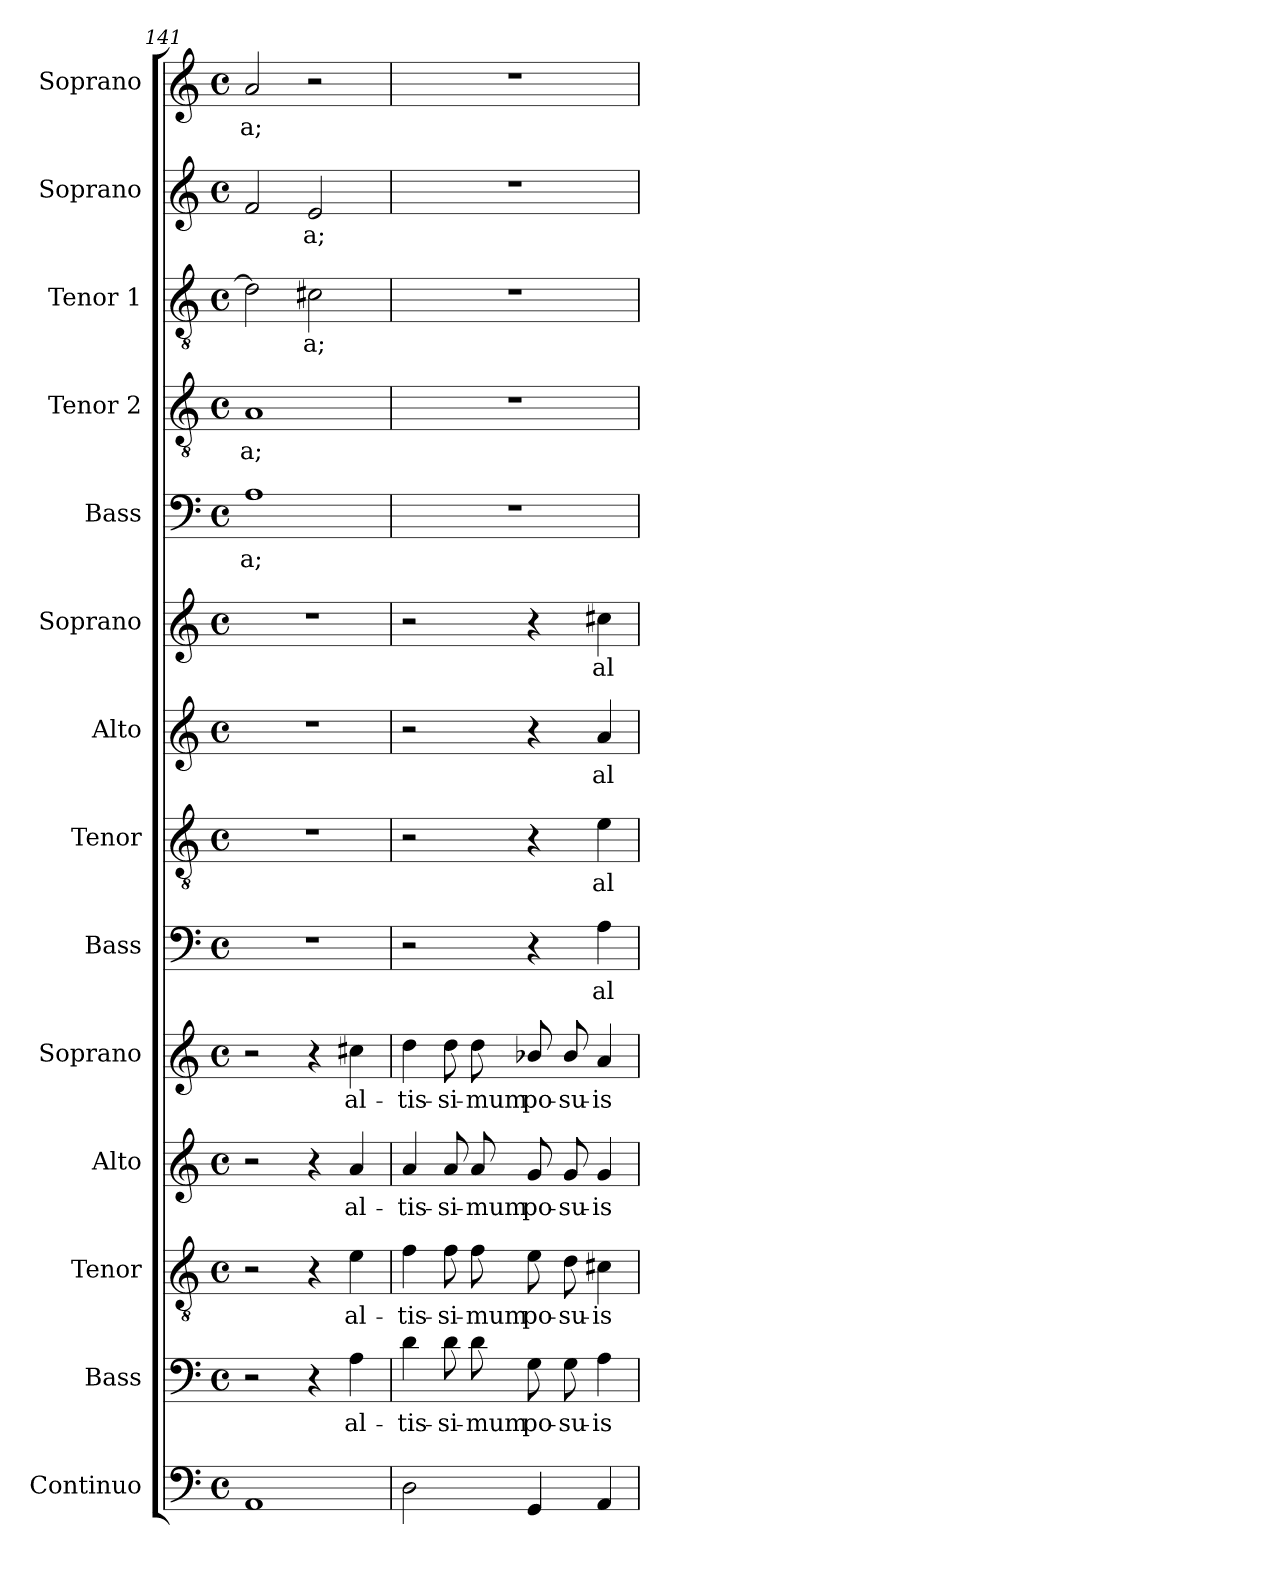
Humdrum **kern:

**kern	**kern	**text	**kern	**text	**kern	**text	**kern	**text	**kern	**text	**kern	**text	**kern	**text	**kern	**text	**kern	**text	**kern	**text	**kern	**text	**kern	**text	**kern	**text
*part14	*part13	*part13	*part12	*part12	*part11	*part11	*part10	*part10	*part9	*part9	*part8	*part8	*part7	*part7	*part6	*part6	*part5	*part5	*part4	*part4	*part3	*part3	*part2	*part2	*part1	*part1
*staff14	*staff13	*staff13	*staff12	*staff12	*staff11	*staff11	*staff10	*staff10	*staff9	*staff9	*staff8	*staff8	*staff7	*staff7	*staff6	*staff6	*staff5	*staff5	*staff4	*staff4	*staff3	*staff3	*staff2	*staff2	*staff1	*staff1
*I"Continuo	*I"Bass	*	*I"Tenor	*	*I"Alto	*	*I"Soprano	*	*I"Bass	*	*I"Tenor	*	*I"Alto	*	*I"Soprano	*	*I"Bass	*	*I"Tenor 2	*	*I"Tenor 1	*	*I"Soprano	*	*I"Soprano	*
*I'Cont.	*I'B.	*	*I'T.	*	*I'A.	*	*I'S.	*	*I'B.	*	*I'T.	*	*I'A.	*	*I'S.	*	*I'B.	*	*I'T2.	*	*I'T1.	*	*I'S.	*	*I'S.	*
*clefF4	*clefF4	*	*clefGv2	*	*clefG2	*	*clefG2	*	*clefF4	*	*clefGv2	*	*clefG2	*	*clefG2	*	*clefF4	*	*clefGv2	*	*clefGv2	*	*clefG2	*	*clefG2	*
*	*	*	*ITrd7c12	*	*	*	*	*	*	*	*ITrd7c12	*	*	*	*	*	*	*	*ITrd7c12	*	*ITrd7c12	*	*	*	*	*
*k[]	*k[]	*	*k[]	*	*k[]	*	*k[]	*	*k[]	*	*k[]	*	*k[]	*	*k[]	*	*k[]	*	*k[]	*	*k[]	*	*k[]	*	*k[]	*
*C:	*C:	*	*C:	*	*C:	*	*C:	*	*C:	*	*C:	*	*C:	*	*C:	*	*C:	*	*C:	*	*C:	*	*C:	*	*C:	*
*M4/4	*M4/4	*	*M4/4	*	*M4/4	*	*M4/4	*	*M4/4	*	*M4/4	*	*M4/4	*	*M4/4	*	*M4/4	*	*M4/4	*	*M4/4	*	*M4/4	*	*M4/4	*
*met(c)	*met(c)	*	*met(c)	*	*met(c)	*	*met(c)	*	*met(c)	*	*met(c)	*	*met(c)	*	*met(c)	*	*met(c)	*	*met(c)	*	*met(c)	*	*met(c)	*	*met(c)	*
=141	=141	=141	=141	=141	=141	=141	=141	=141	=141	=141	=141	=141	=141	=141	=141	=141	=141	=141	=141	=141	=141	=141	=141	=141	=141	=141
!	!	!	!	!	!	!	!	!	!	!	!	!	!	!	!	!	!	!LO:LY:b:color=#000000	!	!	!	!	!	!	!	!
!	!	!	!	!	!	!	!	!	!	!	!	!	!	!	!	!	!	!	!	!LO:LY:b:color=#000000	!	!	!	!	!	!
!	!	!	!	!	!	!	!	!	!	!	!	!	!	!	!	!	!	!	!	!	!	!	!	!	!	!LO:LY:b:color=#000000
1AAi	2r	.	2r	.	2r	.	2r	.	1r	.	1r	.	1r	.	1r	.	1Ai	-a;	1AAi	-a;	2Di\]	.	2fi/	.	2ai/	-a;
!	!	!	!	!	!	!	!	!	!	!	!	!	!	!	!	!	!	!	!	!	!	!LO:LY:b:color=#000000	!	!	!	!
!	!	!	!	!	!	!	!	!	!	!	!	!	!	!	!	!	!	!	!	!	!	!	!	!LO:LY:b:color=#000000	!	!
.	4r	.	4r	.	4r	.	4r	.	.	.	.	.	.	.	.	.	.	.	.	.	2C#Xi\	-a;	2ei/	-a;	2r	.
!	!	!LO:LY:b:color=#000000	!	!	!	!	!	!	!	!	!	!	!	!	!	!	!	!	!	!	!	!	!	!	!	!
!	!	!	!	!LO:LY:b:color=#000000	!	!	!	!	!	!	!	!	!	!	!	!	!	!	!	!	!	!	!	!	!	!
!	!	!	!	!	!	!LO:LY:b:color=#000000	!	!	!	!	!	!	!	!	!	!	!	!	!	!	!	!	!	!	!	!
!	!	!	!	!	!	!	!	!LO:LY:b:color=#000000	!	!	!	!	!	!	!	!	!	!	!	!	!	!	!	!	!	!
.	4Ai\	al-	4Ei\	al-	4ai/	al-	4cc#Xi\	al-	.	.	.	.	.	.	.	.	.	.	.	.	.	.	.	.	.	.
=142	=142	=142	=142	=142	=142	=142	=142	=142	=142	=142	=142	=142	=142	=142	=142	=142	=142	=142	=142	=142	=142	=142	=142	=142	=142	=142
!	!	!LO:LY:b:color=#000000	!	!	!	!	!	!	!	!	!	!	!	!	!	!	!	!	!	!	!	!	!	!	!	!
!	!	!	!	!LO:LY:b:color=#000000	!	!	!	!	!	!	!	!	!	!	!	!	!	!	!	!	!	!	!	!	!	!
!	!	!	!	!	!	!LO:LY:b:color=#000000	!	!	!	!	!	!	!	!	!	!	!	!	!	!	!	!	!	!	!	!
!	!	!	!	!	!	!	!	!LO:LY:b:color=#000000	!	!	!	!	!	!	!	!	!	!	!	!	!	!	!	!	!	!
2Di\	4di\	-tis-	4Fi\	-tis-	4ai/	-tis-	4ddi\	-tis-	2r	.	2r	.	2r	.	2r	.	1r	.	1r	.	1r	.	1r	.	1r	.
!	!	!LO:LY:b:color=#000000	!	!	!	!	!	!	!	!	!	!	!	!	!	!	!	!	!	!	!	!	!	!	!	!
!	!	!	!	!LO:LY:b:color=#000000	!	!	!	!	!	!	!	!	!	!	!	!	!	!	!	!	!	!	!	!	!	!
!	!	!	!	!	!	!LO:LY:b:color=#000000	!	!	!	!	!	!	!	!	!	!	!	!	!	!	!	!	!	!	!	!
!	!	!	!	!	!	!	!	!LO:LY:b:color=#000000	!	!	!	!	!	!	!	!	!	!	!	!	!	!	!	!	!	!
.	8di\	-si-	8Fi\	-si-	8ai/	-si-	8ddi\	-si-	.	.	.	.	.	.	.	.	.	.	.	.	.	.	.	.	.	.
!	!	!LO:LY:b:color=#000000	!	!	!	!	!	!	!	!	!	!	!	!	!	!	!	!	!	!	!	!	!	!	!	!
!	!	!	!	!LO:LY:b:color=#000000	!	!	!	!	!	!	!	!	!	!	!	!	!	!	!	!	!	!	!	!	!	!
!	!	!	!	!	!	!LO:LY:b:color=#000000	!	!	!	!	!	!	!	!	!	!	!	!	!	!	!	!	!	!	!	!
!	!	!	!	!	!	!	!	!LO:LY:b:color=#000000	!	!	!	!	!	!	!	!	!	!	!	!	!	!	!	!	!	!
.	8di\	-mum	8Fi\	-mum	8ai/	-mum	8ddi\	-mum	.	.	.	.	.	.	.	.	.	.	.	.	.	.	.	.	.	.
!	!	!LO:LY:b:color=#000000	!	!	!	!	!	!	!	!	!	!	!	!	!	!	!	!	!	!	!	!	!	!	!	!
!	!	!	!	!LO:LY:b:color=#000000	!	!	!	!	!	!	!	!	!	!	!	!	!	!	!	!	!	!	!	!	!	!
!	!	!	!	!	!	!LO:LY:b:color=#000000	!	!	!	!	!	!	!	!	!	!	!	!	!	!	!	!	!	!	!	!
!	!	!	!	!	!	!	!	!LO:LY:b:color=#000000	!	!	!	!	!	!	!	!	!	!	!	!	!	!	!	!	!	!
4GGi/	8Gi\	po-	8Ei\	po-	8gi/	po-	8b-Xi/	po-	4r	.	4r	.	4r	.	4r	.	.	.	.	.	.	.	.	.	.	.
!	!	!LO:LY:b:color=#000000	!	!	!	!	!	!	!	!	!	!	!	!	!	!	!	!	!	!	!	!	!	!	!	!
!	!	!	!	!LO:LY:b:color=#000000	!	!	!	!	!	!	!	!	!	!	!	!	!	!	!	!	!	!	!	!	!	!
!	!	!	!	!	!	!LO:LY:b:color=#000000	!	!	!	!	!	!	!	!	!	!	!	!	!	!	!	!	!	!	!	!
!	!	!	!	!	!	!	!	!LO:LY:b:color=#000000	!	!	!	!	!	!	!	!	!	!	!	!	!	!	!	!	!	!
.	8Gi\	-su-	8Di\	-su-	8gi/	-su-	8b-i/	-su-	.	.	.	.	.	.	.	.	.	.	.	.	.	.	.	.	.	.
!	!	!LO:LY:b:color=#000000	!	!	!	!	!	!	!	!	!	!	!	!	!	!	!	!	!	!	!	!	!	!	!	!
!	!	!	!	!LO:LY:b:color=#000000	!	!	!	!	!	!	!	!	!	!	!	!	!	!	!	!	!	!	!	!	!	!
!	!	!	!	!	!	!LO:LY:b:color=#000000	!	!	!	!	!	!	!	!	!	!	!	!	!	!	!	!	!	!	!	!
!	!	!	!	!	!	!	!	!LO:LY:b:color=#000000	!	!	!	!	!	!	!	!	!	!	!	!	!	!	!	!	!	!
!	!	!	!	!	!	!	!	!	!	!LO:LY:b:color=#000000	!	!	!	!	!	!	!	!	!	!	!	!	!	!	!	!
!	!	!	!	!	!	!	!	!	!	!	!	!LO:LY:b:color=#000000	!	!	!	!	!	!	!	!	!	!	!	!	!	!
!	!	!	!	!	!	!	!	!	!	!	!	!	!	!LO:LY:b:color=#000000	!	!	!	!	!	!	!	!	!	!	!	!
!	!	!	!	!	!	!	!	!	!	!	!	!	!	!	!	!LO:LY:b:color=#000000	!	!	!	!	!	!	!	!	!	!
4AAi/	4Ai\	-is-	4C#Xi\	-is-	4gi/	-is-	4ai/	-is-	4Ai\	al-	4Ei\	al-	4ai/	al-	4cc#Xi\	al-	.	.	.	.	.	.	.	.	.	.
=	=	=	=	=	=	=	=	=	=	=	=	=	=	=	=	=	=	=	=	=	=	=	=	=	=	=
*-	*-	*-	*-	*-	*-	*-	*-	*-	*-	*-	*-	*-	*-	*-	*-	*-	*-	*-	*-	*-	*-	*-	*-	*-	*-	*-
